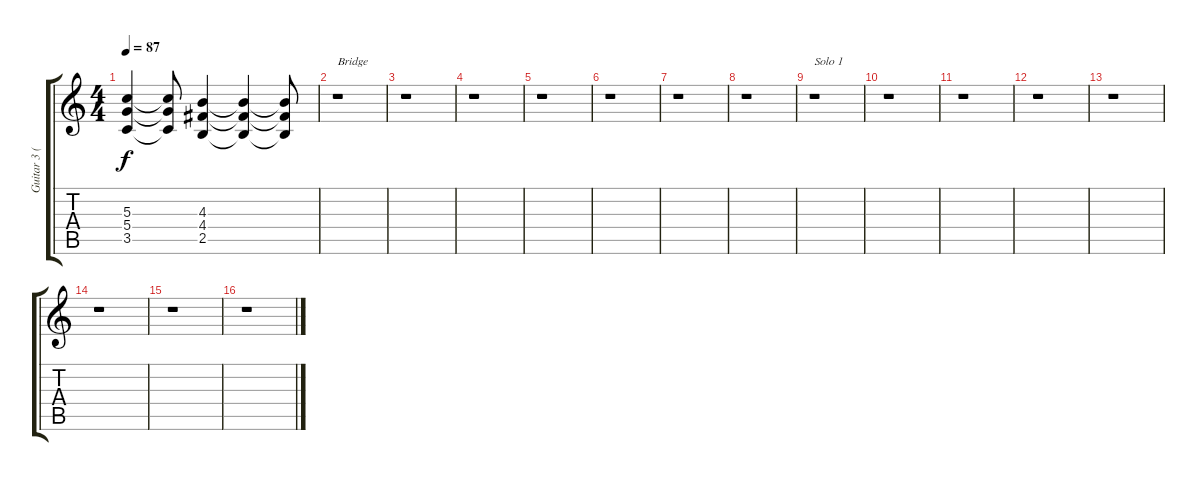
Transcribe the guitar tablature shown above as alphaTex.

\track ("Guitar 3 (distortion)" "Guitar 3 (") {instrument distortionguitar}
\staff {score tabs}
\tuning (E4 B3 G3 D3 A2 E2) {hide}
\ts (4 4)
\tempo 87
\clef g2
\ks c
(5.3 5.4 3.5).4{dy f} (5.3{t} 5.4{t} 3.5{t}).8 (4.3 4.4 2.5).4 (4.3{t} 4.4{t} 2.5{t}).4 (4.3{t} 4.4{t} 2.5{t}).8 |
r.1{txt "Bridge"} |
r.1 |
r.1 |
r.1 |
r.1 |
r.1 |
r.1 |
r.1{txt "Solo 1"} |
r.1 |
r.1 |
r.1 |
r.1 |
r.1 |
r.1 |
r.1
